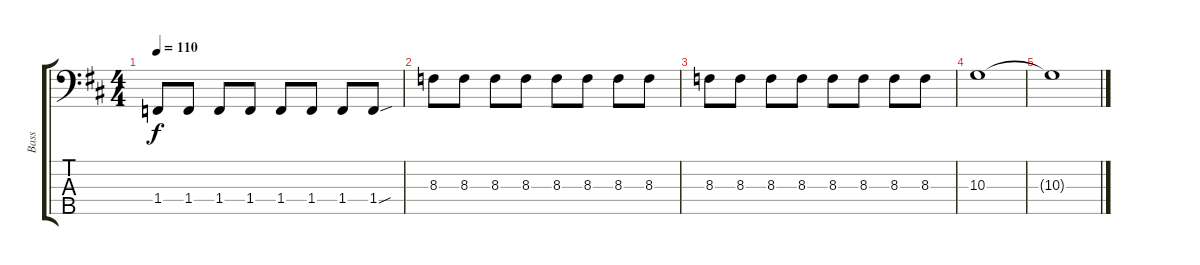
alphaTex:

\track ("Bass" "Bass") {instrument electricbassfinger}
\staff {score tabs}
\tuning (G2 D2 A1 E1 B0) {hide}
\ts (4 4)
\tempo 110
\clef f4
\ks d
1.4.8{dy f} 1.4.8 1.4.8 1.4.8 1.4.8 1.4.8 1.4.8 1.4{sou}.8 |
8.3.8 8.3.8 8.3.8 8.3.8 8.3.8 8.3.8 8.3.8 8.3.8 |
8.3.8 8.3.8 8.3.8 8.3.8 8.3.8 8.3.8 8.3.8 8.3.8 |
10.3.1 |
10.3{t}.1
